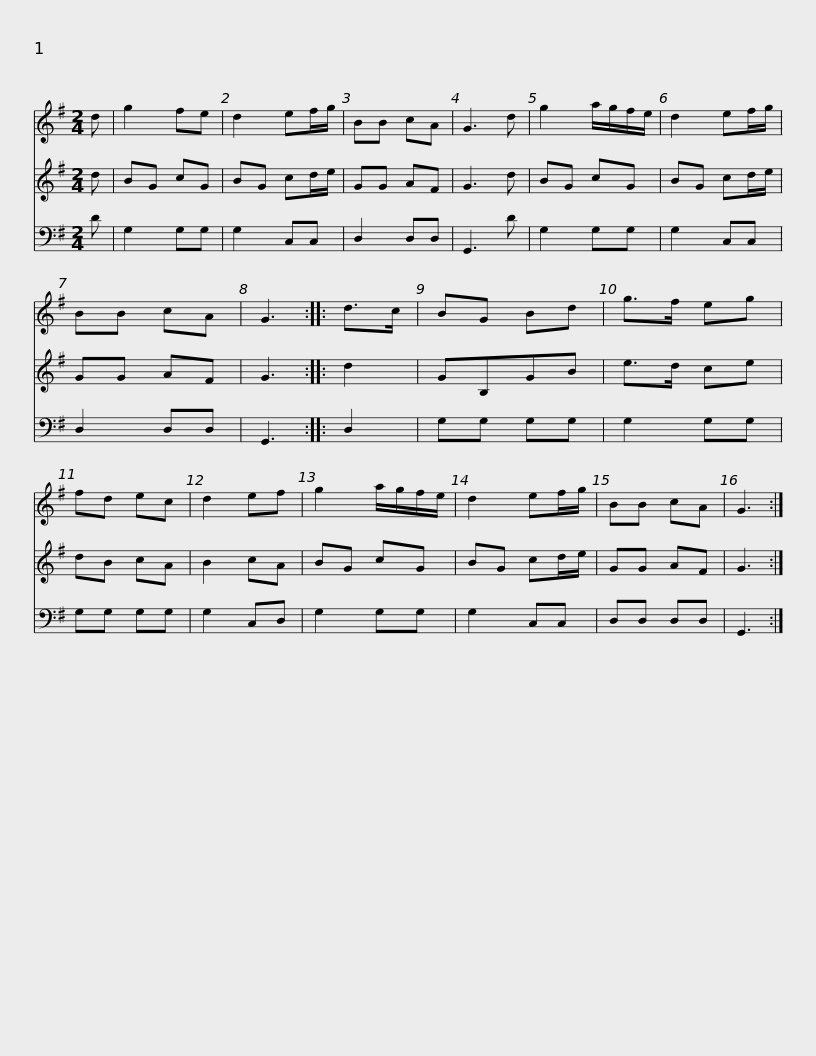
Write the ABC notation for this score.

X:1
%%score 1 2 3
L:1/8
M:2/4
I:linebreak $
K:G
V:1 treble
V:2 treble
V:3 bass
V:1
 d | g2 fe | d2 ef/g/ | BB cA | G3 d | %5
 g2 a/g/f/e/ | d2 ef/g/ | BB cA | G3 :: d>c | %10
 BG Bd |$ g>f eg | fd ec | d2 ef | g2 a/g/f/e/ | %15
 d2 ef/g/ | BB cA | G3 :| %18
V:2
 d | BG cG | BG cd/e/ | GG AF | G3 d | %5
 BG cG | BG cd/e/ | GG AF | G3 :: d2 | %10
 GB,GB |$ e>d ce | dB cA | B2 cA | BG cG | %15
 BG cd/e/ | GG AF | G3 :| %18
V:3
 D | G,2 G,G, | G,2 C,C, | D,2 D,D, | G,,3 D | %5
 G,2 G,G, | G,2 C,C, | D,2 D,D, | G,,3 :: D,2 | %10
 G,G, G,G, |$ G,2 G,G, | G,G, G,G, | G,2 C,D, | G,2 G,G, | %15
 G,2 C,C, | D,D, D,D, | G,,3 :| %18
